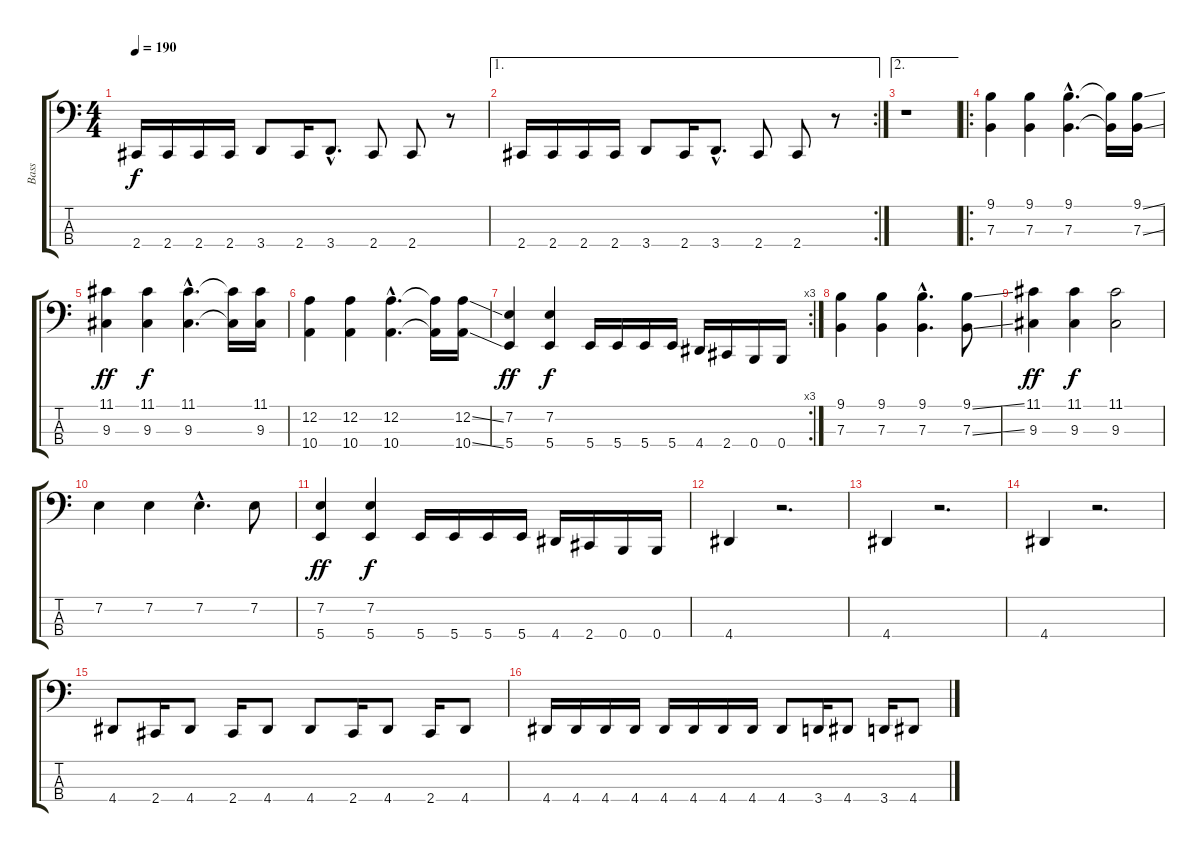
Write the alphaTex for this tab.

\track ("Bass" "Bass") {instrument electricbasspick}
\staff {score tabs}
\tuning (D2 A1 E1 B0) {hide}
\ts (4 4)
\tempo 190
\clef f4
\ks c
2.4.16{dy f} 2.4.16 2.4.16 2.4.16 3.4.8 2.4.16 3.4{hac}.8{d} 2.4.8 2.4.8 r.8 |
\ae 1
\rc 2
2.4.16 2.4.16 2.4.16 2.4.16 3.4.8 2.4.16 3.4{hac}.8{d} 2.4.8 2.4.8 r.8 |
\ae 2
r.1 |
\ro
(9.1 7.3).4 (9.1 7.3).4 (9.1{hac} 7.3{hac}).4{d} (9.1{t} 7.3{t}).16 (9.1{ss} 7.3{ss}).16 |
(11.1 9.3).4{dy ff} (11.1 9.3).4{dy f} (11.1{hac} 9.3{hac}).4{d} (11.1{t} 9.3{t}).16 (11.1 9.3).16 |
(12.2 10.4).4 (12.2 10.4).4 (12.2{hac} 10.4{hac}).4{d} (12.2{t} 10.4{t}).16 (12.2{ss} 10.4{ss}).16 |
\rc 3
(7.2 5.4).4{dy ff} (7.2 5.4).4{dy f} 5.4.16 5.4.16 5.4.16 5.4.16 4.4.16 2.4.16 0.4.16 0.4.16 |
(9.1 7.3).4 (9.1 7.3).4 (9.1{hac} 7.3{hac}).4{d} (9.1{ss} 7.3{ss}).8 |
(11.1 9.3).4{dy ff} (11.1 9.3).4{dy f} (11.1 9.3).2 |
7.2.4 7.2.4 7.2{hac}.4{d} 7.2.8 |
(7.2 5.4).4{dy ff} (7.2 5.4).4{dy f} 5.4.16 5.4.16 5.4.16 5.4.16 4.4.16 2.4.16 0.4.16 0.4.16 |
4.4.4 r.2{d} |
4.4.4 r.2{d} |
4.4.4 r.2{d} |
4.4.8 2.4.16 4.4.8 2.4.16 4.4.8 4.4.8 2.4.16 4.4.8 2.4.16 4.4.8 |
4.4.16 4.4.16 4.4.16 4.4.16 4.4.16 4.4.16 4.4.16 4.4.16 4.4.8 3.4.16 4.4.8 3.4.16 4.4.8
